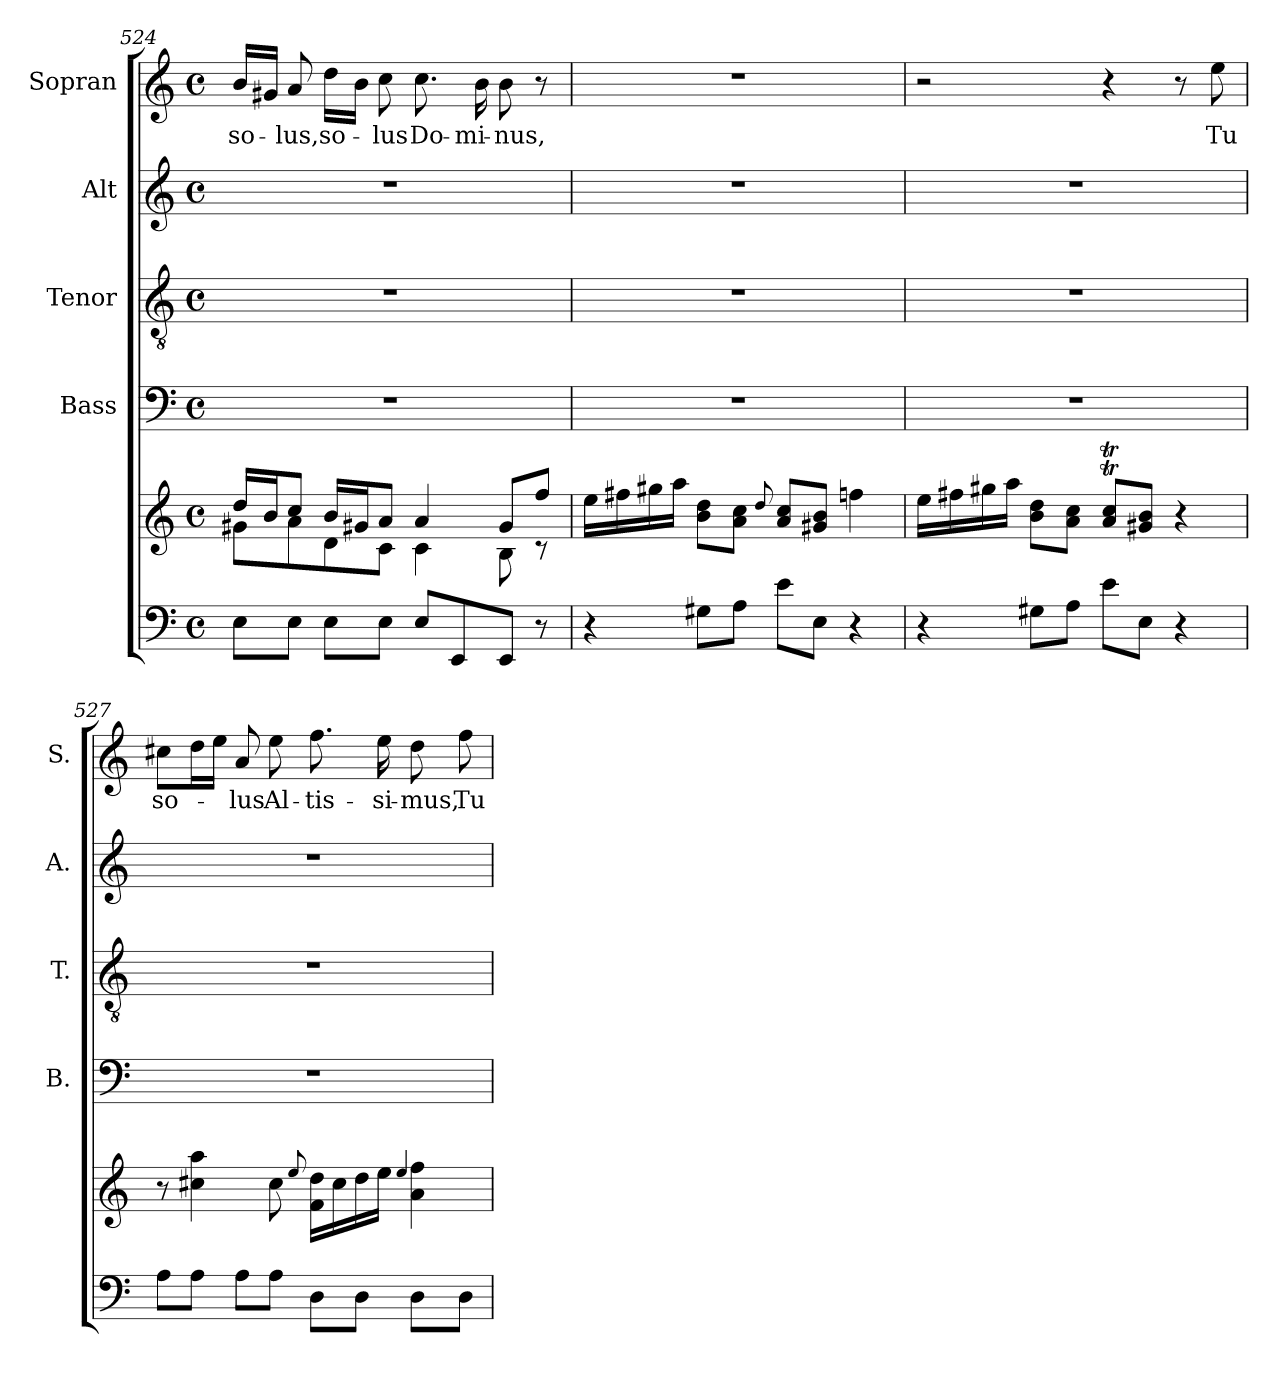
**kern	**kern	**kern	**kern	**kern	**kern	**text
*part5	*part5	*part4	*part3	*part2	*part1	*part1
*staff6	*staff5	*staff4	*staff3	*staff2	*staff1	*staff1
*	*	*I"Bass	*I"Tenor	*I"Alt	*I"Sopran	*
*	*	*I'B.	*I'T.	*I'A.	*I'S.	*
*clefF4	*clefG2	*clefF4	*clefGv2	*clefG2	*clefG2	*
*k[]	*k[]	*k[]	*k[]	*k[]	*k[]	*
*C:	*C:	*C:	*C:	*C:	*C:	*
*M4/4	*M4/4	*M4/4	*M4/4	*M4/4	*M4/4	*
*met(c)	*met(c)	*met(c)	*met(c)	*met(c)	*met(c)	*
=524	=524	=524	=524	=524	=524	=524
*	*^	*	*	*	*	*
!	!	!	!	!	!	!	!LO:LY:b
8E\L	16dd/LL	8g#X\L	1r	1r	1r	16b/LL	so-
.	16b/J	.	.	.	.	16g#X/JJ	.
!	!	!	!	!	!	!	!LO:LY:b
8E\J	8cc/J	8a\	.	.	.	8a/	-lus,
!	!	!	!	!	!	!	!LO:LY:b
8E\L	16b/LL	8d\	.	.	.	16dd\LL	so-
.	16g#X/J	.	.	.	.	16b\JJ	.
!	!	!	!	!	!	!	!LO:LY:b
8E\J	8a/J	8c\J	.	.	.	8cc\	-lus
!	!	!	!	!	!	!	!LO:LY:b
8E/L	4a/	4c\	.	.	.	8.cc\	Do-
8EE/	.	.	.	.	.	.	.
!	!	!	!	!	!	!	!LO:LY:b
.	.	.	.	.	.	16b\	-mi-
!	!	!	!	!	!	!	!LO:LY:b
8EE/J	8g#/L	8B\	.	.	.	8b\	-nus,
8r	8ff/J	8rc	.	.	.	8r	.
*	*v	*v	*	*	*	*	*
!!LO:LB:g=z
=525	=525	=525	=525	=525	=525	=525
4r	16ee\LL	1r	1r	1r	1r	.
.	16ff#X\	.	.	.	.	.
.	16gg#X\	.	.	.	.	.
.	16aa\JJ	.	.	.	.	.
8G#X\L	8b\ 8dd\L	.	.	.	.	.
8A\J	8a\ 8cc\J	.	.	.	.	.
.	8qqdd/	.	.	.	.	.
8e\L	8a/ 8cc/L	.	.	.	.	.
8E\J	8g#X/ 8b/J	.	.	.	.	.
4r	4ffn\	.	.	.	.	.
=526	=526	=526	=526	=526	=526	=526
4r	16ee\LL	1r	1r	1r	2r	.
.	16ff#X\	.	.	.	.	.
.	16gg#X\	.	.	.	.	.
.	16aa\JJ	.	.	.	.	.
8G#X\L	8b\ 8dd\L	.	.	.	.	.
8A\J	8a\ 8cc\J	.	.	.	.	.
8e\L	8a/T 8cc/TL	.	.	.	4r	.
8E\J	8g#X/ 8b/J	.	.	.	.	.
4r	4r	.	.	.	8r	.
!	!	!	!	!	!	!LO:LY:b
.	.	.	.	.	8ee\	Tu
=527	=527	=527	=527	=527	=527	=527
!	!	!	!	!	!	!LO:LY:b
8A\L	8r	1r	1r	1r	8cc#X\L	so-
8A\J	4cc#X\ 4aa\	.	.	.	16dd\L	.
.	.	.	.	.	16ee\JJ	.
!	!	!	!	!	!	!LO:LY:b
8A\L	.	.	.	.	8a/	-lus
!	!	!	!	!	!	!LO:LY:b
8A\J	8cc#\	.	.	.	8ee\	Al-
.	8qqee/	.	.	.	.	.
!	!	!	!	!	!	!LO:LY:b
8D\L	16f\ 16dd\LL	.	.	.	8.ff\	-tis-
.	16cc#\	.	.	.	.	.
8D\J	16dd\	.	.	.	.	.
!	!	!	!	!	!	!LO:LY:b
.	16ee\JJ	.	.	.	16ee\	-si-
.	4qqee/	.	.	.	.	.
!	!	!	!	!	!	!LO:LY:b
8D\L	4a\ 4ff\	.	.	.	8dd\	-mus,
!	!	!	!	!	!	!LO:LY:b
8D\J	.	.	.	.	8ff\	Tu
=	=	=	=	=	=	=
*-	*-	*-	*-	*-	*-	*-
